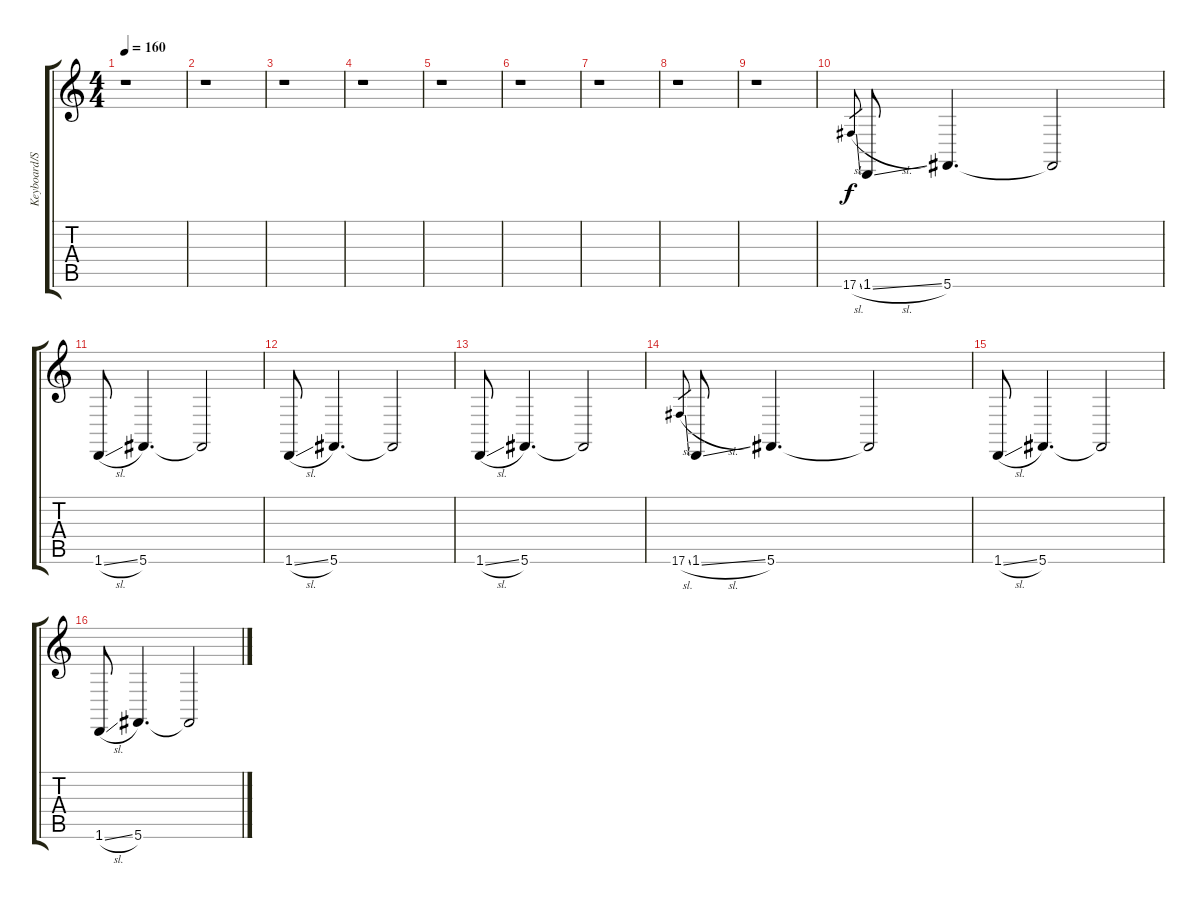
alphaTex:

\track ("Keyboard/SFX" "Keyboard/S") {instrument lead1square}
\staff {score tabs}
\tuning (Eb4 Bb3 Gb3 Db3 Ab2 Db2) {hide}
\ts (4 4)
\tempo 160
\clef g2
\ks c
r.1{dy f} |
r.1 |
r.1 |
r.1 |
r.1 |
r.1 |
r.1 |
r.1 |
r.1 |
17.6{sl}.8{gr} 1.6{sl}.8 5.6.4{d} 5.6{t}.2 |
1.6{sl}.8 5.6.4{d} 5.6{t}.2 |
1.6{sl}.8 5.6.4{d} 5.6{t}.2 |
1.6{sl}.8 5.6.4{d} 5.6{t}.2 |
17.6{sl}.8{gr} 1.6{sl}.8 5.6.4{d} 5.6{t}.2 |
1.6{sl}.8 5.6.4{d} 5.6{t}.2 |
1.6{sl}.8 5.6.4{d} 5.6{t}.2
